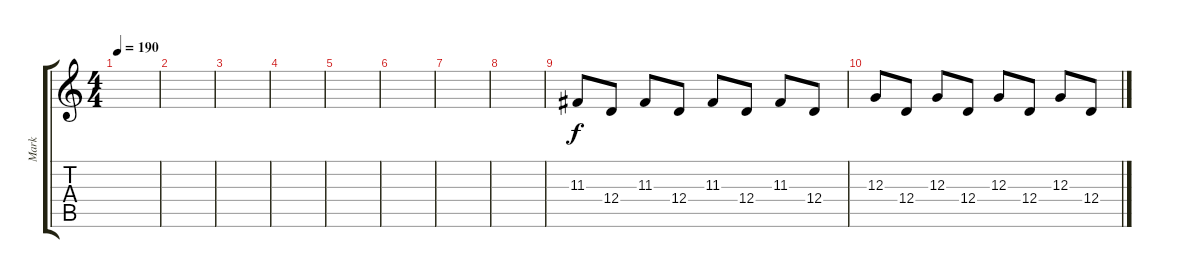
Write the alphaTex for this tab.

\track ("Mark" "Mark") {instrument synthbrass1}
\staff {score tabs}
\tuning (E4 B3 G3 D3 A2 E2) {hide}
\ts (4 4)
\tempo 190
\clef g2
\ks c
|
|
|
|
|
|
|
|
11.3.8 12.4.8 11.3.8 12.4.8 11.3.8 12.4.8 11.3.8 12.4.8 |
12.3.8 12.4.8 12.3.8 12.4.8 12.3.8 12.4.8 12.3.8 12.4.8
